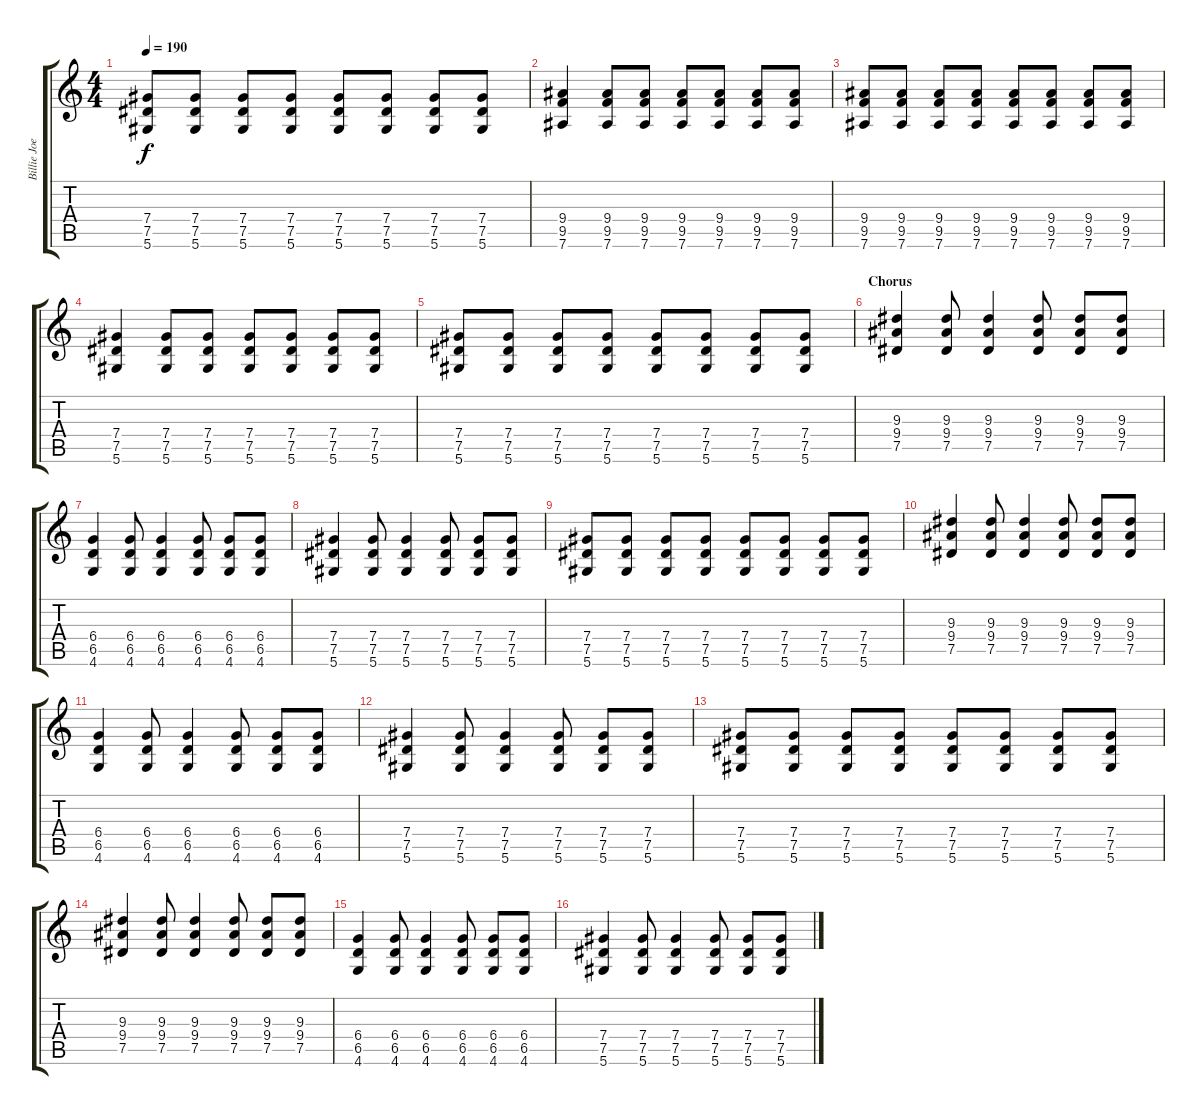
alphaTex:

\track ("Billie Joe Armstrong (Guitar Double)" "Billie Joe") {instrument overdrivenguitar}
\staff {score tabs}
\tuning (Eb4 Bb3 Gb3 Db3 Ab2 Eb2) {hide}
\ts (4 4)
\tempo 190
\clef g2
\ks c
(7.4 7.5 5.6).8{dy f} (7.4 7.5 5.6).8 (7.4 7.5 5.6).8 (7.4 7.5 5.6).8 (7.4 7.5 5.6).8 (7.4 7.5 5.6).8 (7.4 7.5 5.6).8 (7.4 7.5 5.6).8 |
(9.4 9.5 7.6).4 (9.4 9.5 7.6).8 (9.4 9.5 7.6).8 (9.4 9.5 7.6).8 (9.4 9.5 7.6).8 (9.4 9.5 7.6).8 (9.4 9.5 7.6).8 |
(9.4 9.5 7.6).8 (9.4 9.5 7.6).8 (9.4 9.5 7.6).8 (9.4 9.5 7.6).8 (9.4 9.5 7.6).8 (9.4 9.5 7.6).8 (9.4 9.5 7.6).8 (9.4 9.5 7.6).8 |
(7.4 7.5 5.6).4 (7.4 7.5 5.6).8 (7.4 7.5 5.6).8 (7.4 7.5 5.6).8 (7.4 7.5 5.6).8 (7.4 7.5 5.6).8 (7.4 7.5 5.6).8 |
(7.4 7.5 5.6).8 (7.4 7.5 5.6).8 (7.4 7.5 5.6).8 (7.4 7.5 5.6).8 (7.4 7.5 5.6).8 (7.4 7.5 5.6).8 (7.4 7.5 5.6).8 (7.4 7.5 5.6).8 |
\section ("" "Chorus")
(9.3 9.4 7.5).4 (9.3 9.4 7.5).8 (9.3 9.4 7.5).4 (9.3 9.4 7.5).8 (9.3 9.4 7.5).8 (9.3 9.4 7.5).8 |
(6.4 6.5 4.6).4 (6.4 6.5 4.6).8 (6.4 6.5 4.6).4 (6.4 6.5 4.6).8 (6.4 6.5 4.6).8 (6.4 6.5 4.6).8 |
(7.4 7.5 5.6).4 (7.4 7.5 5.6).8 (7.4 7.5 5.6).4 (7.4 7.5 5.6).8 (7.4 7.5 5.6).8 (7.4 7.5 5.6).8 |
(7.4 7.5 5.6).8 (7.4 7.5 5.6).8 (7.4 7.5 5.6).8 (7.4 7.5 5.6).8 (7.4 7.5 5.6).8 (7.4 7.5 5.6).8 (7.4 7.5 5.6).8 (7.4 7.5 5.6).8 |
(9.3 9.4 7.5).4 (9.3 9.4 7.5).8 (9.3 9.4 7.5).4 (9.3 9.4 7.5).8 (9.3 9.4 7.5).8 (9.3 9.4 7.5).8 |
(6.4 6.5 4.6).4 (6.4 6.5 4.6).8 (6.4 6.5 4.6).4 (6.4 6.5 4.6).8 (6.4 6.5 4.6).8 (6.4 6.5 4.6).8 |
(7.4 7.5 5.6).4 (7.4 7.5 5.6).8 (7.4 7.5 5.6).4 (7.4 7.5 5.6).8 (7.4 7.5 5.6).8 (7.4 7.5 5.6).8 |
(7.4 7.5 5.6).8 (7.4 7.5 5.6).8 (7.4 7.5 5.6).8 (7.4 7.5 5.6).8 (7.4 7.5 5.6).8 (7.4 7.5 5.6).8 (7.4 7.5 5.6).8 (7.4 7.5 5.6).8 |
(9.3 9.4 7.5).4 (9.3 9.4 7.5).8 (9.3 9.4 7.5).4 (9.3 9.4 7.5).8 (9.3 9.4 7.5).8 (9.3 9.4 7.5).8 |
(6.4 6.5 4.6).4 (6.4 6.5 4.6).8 (6.4 6.5 4.6).4 (6.4 6.5 4.6).8 (6.4 6.5 4.6).8 (6.4 6.5 4.6).8 |
(7.4 7.5 5.6).4 (7.4 7.5 5.6).8 (7.4 7.5 5.6).4 (7.4 7.5 5.6).8 (7.4 7.5 5.6).8 (7.4 7.5 5.6).8
